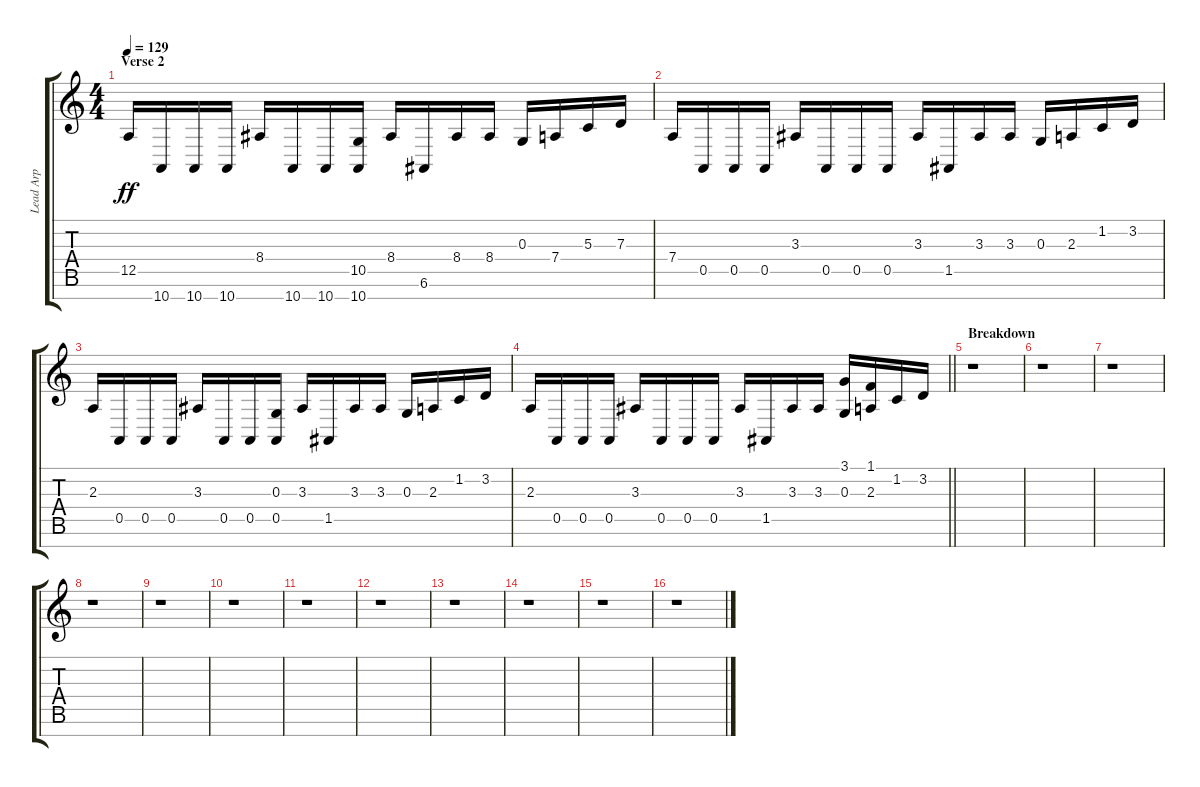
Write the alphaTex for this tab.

\track ("Lead Arp" "Lead Arp") {instrument lead1square}
\staff {score tabs}
\tuning (E4 B3 G3 D3 A2 E2 B1) {hide}
\ts (4 4)
\section ("" "Verse 2")
\tempo 129
\clef g2
\ks c
12.5.16{dy ff} 10.7.16 10.7.16 10.7.16 8.4.16 10.7.16 10.7.16 (10.5 10.7).16 8.4.16 6.6.16 8.4.16 8.4.16 0.3.16 7.4.16 5.3.16 7.3.16 |
7.4.16 0.5.16 0.5.16 0.5.16 3.3.16 0.5.16 0.5.16 0.5.16 3.3.16 1.5.16 3.3.16 3.3.16 0.3.16 2.3.16 1.2.16 3.2.16 |
2.3.16 0.5.16 0.5.16 0.5.16 3.3.16 0.5.16 0.5.16 (0.3 0.5).16 3.3.16 1.5.16 3.3.16 3.3.16 0.3.16 2.3.16 1.2.16 3.2.16 |
\barLineRight lightlight
2.3.16 0.5.16 0.5.16 0.5.16 3.3.16 0.5.16 0.5.16 0.5.16 3.3.16 1.5.16 3.3.16 3.3.16 (3.1 0.3).16 (1.1 2.3).16 1.2.16 3.2.16 |
\section ("" "Breakdown")
r.1 |
r.1 |
r.1 |
r.1 |
r.1 |
r.1 |
r.1 |
r.1 |
r.1 |
r.1 |
r.1 |
r.1
